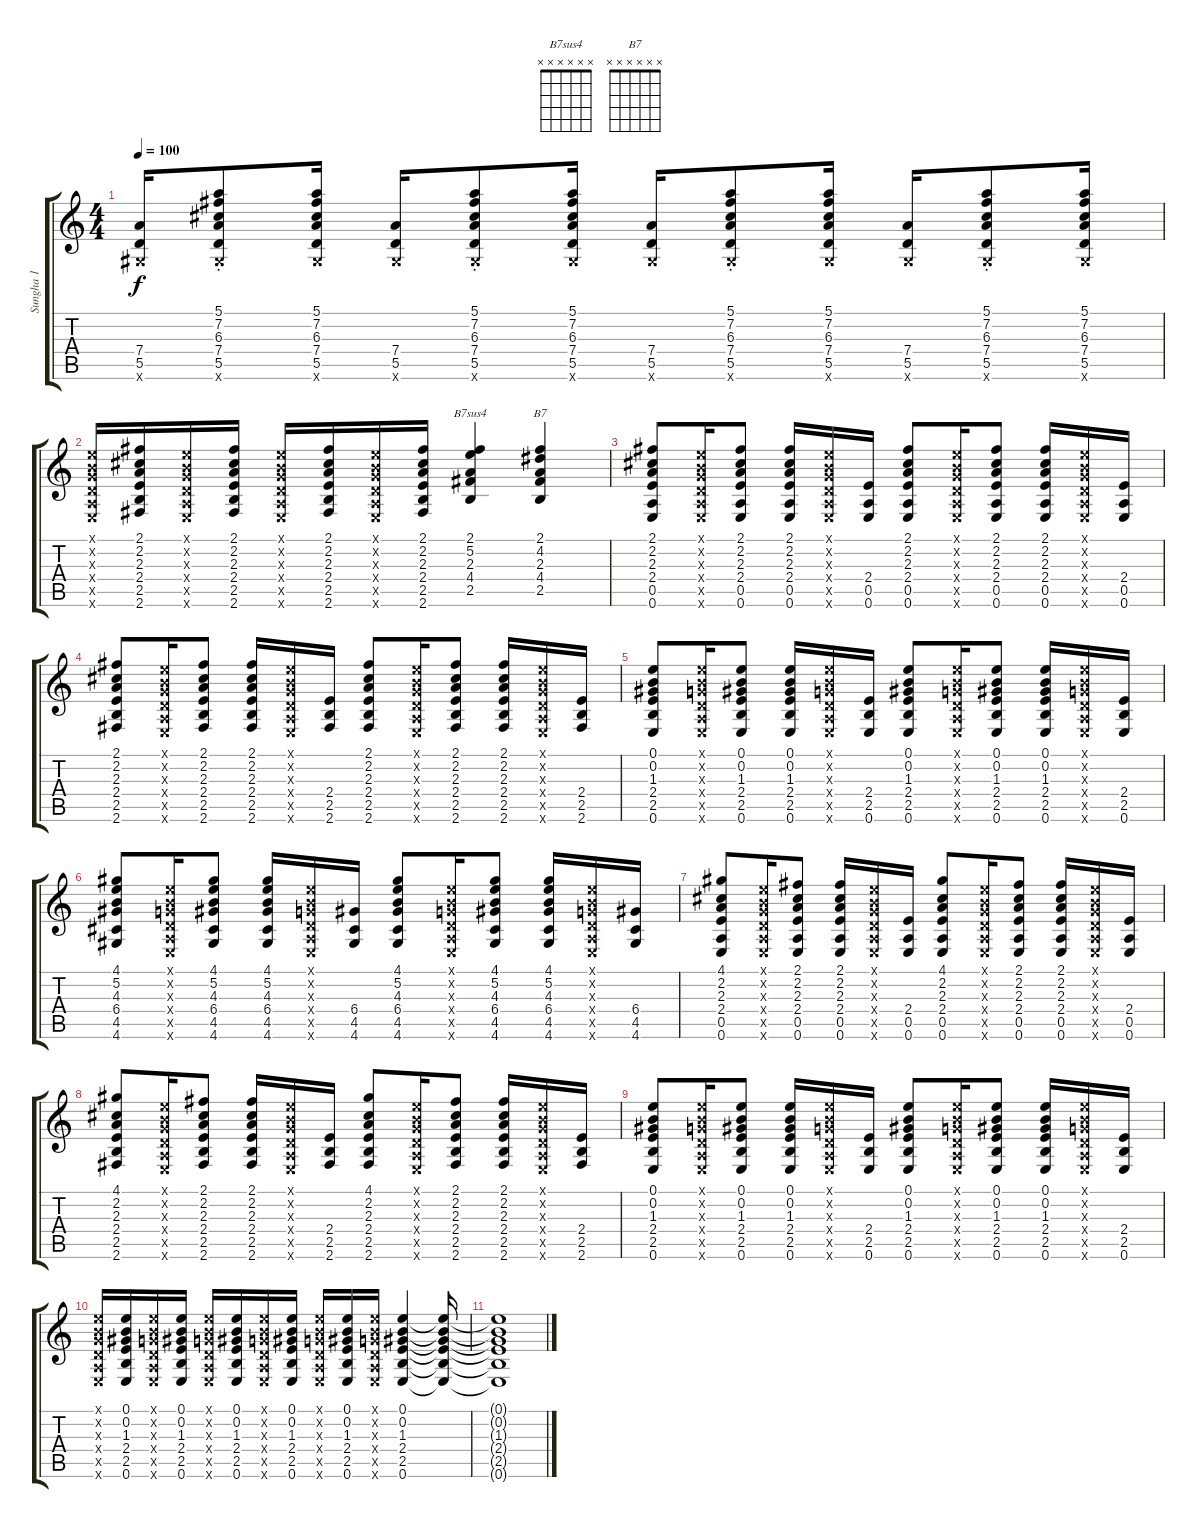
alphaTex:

\track ("Sungha 1 " "Sungha 1 ") {instrument acousticguitarsteel}
\staff {score tabs}
\tuning (E4 B3 G3 D3 A2 E2) {hide}
\chord ("B7sus4" x x x x x x)
\chord ("B7" x x x x x x)
\ts (4 4)
\tempo 100
\clef g2
\ks c
(7.4 5.5 4.6{x}).16{dy f} (5.1{st} 7.2 6.3{st} 7.4{st} 5.5{st} 4.6{st x}).8 (5.1 7.2 6.3 7.4 5.5 4.6{x}).16 (7.4 5.5 4.6{x}).16 (5.1{st} 7.2{st} 6.3{st} 7.4{st} 5.5{st} 4.6{st x}).8 (5.1 7.2 6.3 7.4 5.5 4.6{x}).16 (7.4 5.5 4.6{x}).16 (5.1{st} 7.2{st} 6.3{st} 7.4{st} 5.5{st} 4.6{st x}).8 (5.1 7.2 6.3 7.4 5.5 4.6{x}).16 (7.4 5.5 4.6{x}).16 (5.1{st} 7.2{st} 6.3{st} 7.4{st} 5.5{st} 4.6{st x}).8 (5.1 7.2 6.3 7.4 5.5 4.6{x}).16 |
(0.1{x} 0.2{x} 0.3{x} 0.4{x} 0.5{x} 0.6{x}).16 (2.1 2.2 2.3 2.4 2.5 2.6).16 (0.1{x} 0.2{x} 0.3{x} 0.4{x} 0.5{x} 0.6{x}).16 (2.1 2.2 2.3 2.4 2.5 2.6).16 (0.1{x} 0.2{x} 0.3{x} 0.4{x} 0.5{x} 0.6{x}).16 (2.1 2.2 2.3 2.4 2.5 2.6).16 (0.1{x} 0.2{x} 0.3{x} 0.4{x} 0.5{x} 0.6{x}).16 (2.1 2.2 2.3 2.4 2.5 2.6).16 (2.1 5.2 2.3 4.4 2.5).4{ch "B7sus4"} (2.1 4.2 2.3 4.4 2.5).4{ch "B7"} |
(2.1 2.2 2.3 2.4 0.5 0.6).8 (0.1{x} 0.2{x} 0.3{x} 0.4{x} 0.5{x} 0.6{x}).16 (2.1 2.2 2.3 2.4 0.5 0.6).8 (2.1 2.2 2.3 2.4 0.5 0.6).16 (0.1{x} 0.2{x} 0.3{x} 0.4{x} 0.5{x} 0.6{x}).16 (2.4 0.5 0.6).16 (2.1 2.2 2.3 2.4 0.5 0.6).8 (0.1{x} 0.2{x} 0.3{x} 0.4{x} 0.5{x} 0.6{x}).16 (2.1 2.2 2.3 2.4 0.5 0.6).8 (2.1 2.2 2.3 2.4 0.5 0.6).16 (0.1{x} 0.2{x} 0.3{x} 0.4{x} 0.5{x} 0.6{x}).16 (2.4 0.5 0.6).16 |
(2.1 2.2 2.3 2.4 2.5 2.6).8 (0.1{x} 0.2{x} 0.3{x} 0.4{x} 0.5{x} 0.6{x}).16 (2.1 2.2 2.3 2.4 2.5 2.6).8 (2.1 2.2 2.3 2.4 2.5 2.6).16 (0.1{x} 0.2{x} 0.3{x} 0.4{x} 0.5{x} 0.6{x}).16 (2.4 2.5 2.6).16 (2.1 2.2 2.3 2.4 2.5 2.6).8 (0.1{x} 0.2{x} 0.3{x} 0.4{x} 0.5{x} 0.6{x}).16 (2.1 2.2 2.3 2.4 2.5 2.6).8 (2.1 2.2 2.3 2.4 2.5 2.6).16 (0.1{x} 0.2{x} 0.3{x} 0.4{x} 0.5{x} 0.6{x}).16 (2.4 2.5 2.6).16 |
(0.1 0.2 1.3 2.4 2.5 0.6).8 (0.1{x} 0.2{x} 0.3{x} 0.4{x} 0.5{x} 0.6{x}).16 (0.1 0.2 1.3 2.4 2.5 0.6).8 (0.1 0.2 1.3 2.4 2.5 0.6).16 (0.1{x} 0.2{x} 0.3{x} 0.4{x} 0.5{x} 0.6{x}).16 (2.4 2.5 0.6).16 (0.1 0.2 1.3 2.4 2.5 0.6).8 (0.1{x} 0.2{x} 0.3{x} 0.4{x} 0.5{x} 0.6{x}).16 (0.1 0.2 1.3 2.4 2.5 0.6).8 (0.1 0.2 1.3 2.4 2.5 0.6).16 (0.1{x} 0.2{x} 0.3{x} 0.4{x} 0.5{x} 0.6{x}).16 (2.4 2.5 0.6).16 |
(4.1 5.2 4.3 6.4 4.5 4.6).8 (0.1{x} 0.2{x} 0.3{x} 0.4{x} 0.5{x} 0.6{x}).16 (4.1 5.2 4.3 6.4 4.5 4.6).8 (4.1 5.2 4.3 6.4 4.5 4.6).16 (0.1{x} 0.2{x} 0.3{x} 0.4{x} 0.5{x} 0.6{x}).16 (6.4 4.5 4.6).16 (4.1 5.2 4.3 6.4 4.5 4.6).8 (0.1{x} 0.2{x} 0.3{x} 0.4{x} 0.5{x} 0.6{x}).16 (4.1 5.2 4.3 6.4 4.5 4.6).8 (4.1 5.2 4.3 6.4 4.5 4.6).16 (0.1{x} 0.2{x} 0.3{x} 0.4{x} 0.5{x} 0.6{x}).16 (6.4 4.5 4.6).16 |
(4.1 2.2 2.3 2.4 0.5 0.6).8 (0.1{x} 0.2{x} 0.3{x} 0.4{x} 0.5{x} 0.6{x}).16 (2.1 2.2 2.3 2.4 0.5 0.6).8 (2.1 2.2 2.3 2.4 0.5 0.6).16 (0.1{x} 0.2{x} 0.3{x} 0.4{x} 0.5{x} 0.6{x}).16 (2.4 0.5 0.6).16 (4.1 2.2 2.3 2.4 0.5 0.6).8 (0.1{x} 0.2{x} 0.3{x} 0.4{x} 0.5{x} 0.6{x}).16 (2.1 2.2 2.3 2.4 0.5 0.6).8 (2.1 2.2 2.3 2.4 0.5 0.6).16 (0.1{x} 0.2{x} 0.3{x} 0.4{x} 0.5{x} 0.6{x}).16 (2.4 0.5 0.6).16 |
(4.1 2.2 2.3 2.4 2.5 2.6).8 (0.1{x} 0.2{x} 0.3{x} 0.4{x} 0.5{x} 0.6{x}).16 (2.1 2.2 2.3 2.4 2.5 2.6).8 (2.1 2.2 2.3 2.4 2.5 2.6).16 (0.1{x} 0.2{x} 0.3{x} 0.4{x} 0.5{x} 0.6{x}).16 (2.4 2.5 2.6).16 (4.1 2.2 2.3 2.4 2.5 2.6).8 (0.1{x} 0.2{x} 0.3{x} 0.4{x} 0.5{x} 0.6{x}).16 (2.1 2.2 2.3 2.4 2.5 2.6).8 (2.1 2.2 2.3 2.4 2.5 2.6).16 (0.1{x} 0.2{x} 0.3{x} 0.4{x} 0.5{x} 0.6{x}).16 (2.4 2.5 2.6).16 |
(0.1 0.2 1.3 2.4 2.5 0.6).8 (0.1{x} 0.2{x} 0.3{x} 0.4{x} 0.5{x} 0.6{x}).16 (0.1 0.2 1.3 2.4 2.5 0.6).8 (0.1 0.2 1.3 2.4 2.5 0.6).16 (0.1{x} 0.2{x} 0.3{x} 0.4{x} 0.5{x} 0.6{x}).16 (2.4 2.5 0.6).16 (0.1 0.2 1.3 2.4 2.5 0.6).8 (0.1{x} 0.2{x} 0.3{x} 0.4{x} 0.5{x} 0.6{x}).16 (0.1 0.2 1.3 2.4 2.5 0.6).8 (0.1 0.2 1.3 2.4 2.5 0.6).16 (0.1{x} 0.2{x} 0.3{x} 0.4{x} 0.5{x} 0.6{x}).16 (2.4 2.5 0.6).16 |
(0.1{x} 0.2{x} 0.3{x} 0.4{x} 0.5{x} 0.6{x}).16 (0.1 0.2 1.3 2.4 2.5 0.6).16 (0.1{x} 0.2{x} 0.3{x} 0.4{x} 0.5{x} 0.6{x}).16 (0.1 0.2 1.3 2.4 2.5 0.6).16 (0.1{x} 0.2{x} 0.3{x} 0.4{x} 0.5{x} 0.6{x}).16 (0.1 0.2 1.3 2.4 2.5 0.6).16 (0.1{x} 0.2{x} 0.3{x} 0.4{x} 0.5{x} 0.6{x}).16 (0.1 0.2 1.3 2.4 2.5 0.6).16 (0.1{x} 0.2{x} 0.3{x} 0.4{x} 0.5{x} 0.6{x}).16 (0.1 0.2 1.3 2.4 2.5 0.6).16 (0.1{x} 0.2{x} 0.3{x} 0.4{x} 0.5{x} 0.6{x}).16 (0.1 0.2 1.3 2.4 2.5 0.6).4 (0.1{t} 0.2{t} 1.3{t} 2.4{t} 2.5{t} 0.6{t}).16 |
(0.1{t} 0.2{t} 1.3{t} 2.4{t} 2.5{t} 0.6{t}).1
